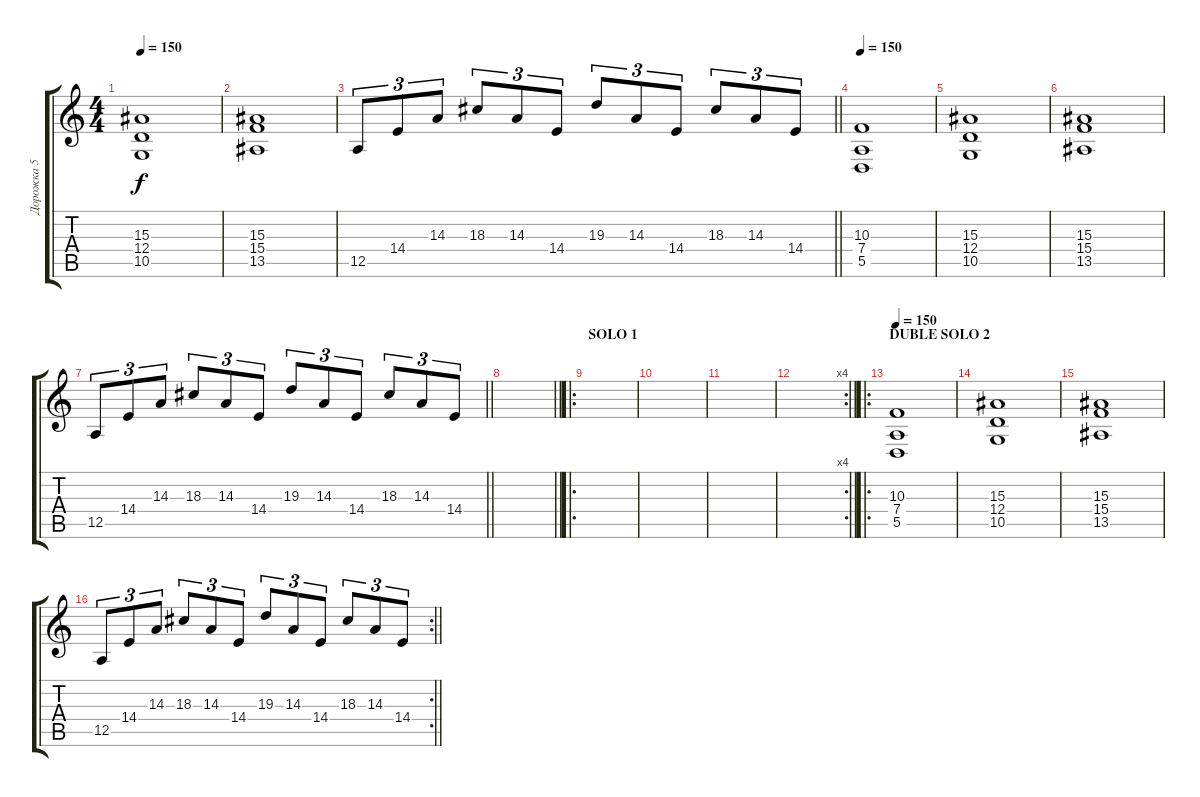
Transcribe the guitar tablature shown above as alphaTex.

\track ("Дорожка 5" "Дорожка 5") {instrument stringensemble2}
\staff {score tabs}
\tuning (E4 B3 G3 D3 A2 E2) {hide}
\ts (4 4)
\tempo 150
\clef g2
\ks c
(15.3 12.4 10.5).1{dy f} |
(15.3 15.4 13.5).1 |
\barLineRight lightlight
12.5.8{tu (3 2) volume 13 instrument stringensemble1} 14.4.8{tu (3 2)} 14.3.8{tu (3 2)} 18.3.8{tu (3 2)} 14.3.8{tu (3 2)} 14.4.8{tu (3 2)} 19.3.8{tu (3 2)} 14.3.8{tu (3 2)} 14.4.8{tu (3 2)} 18.3.8{tu (3 2)} 14.3.8{tu (3 2)} 14.4.8{tu (3 2)} |
\tempo 150
(10.3 7.4 5.5).1{instrument stringensemble2} |
(15.3 12.4 10.5).1 |
(15.3 15.4 13.5).1 |
\barLineRight lightlight
12.5.8{tu (3 2) volume 13 instrument stringensemble1} 14.4.8{tu (3 2)} 14.3.8{tu (3 2)} 18.3.8{tu (3 2)} 14.3.8{tu (3 2)} 14.4.8{tu (3 2)} 19.3.8{tu (3 2)} 14.3.8{tu (3 2)} 14.4.8{tu (3 2)} 18.3.8{tu (3 2)} 14.3.8{tu (3 2)} 14.4.8{tu (3 2)} |
\barLineRight lightlight
|
\ro
\section ("" "SOLO 1")
|
|
|
\rc 4
\barLineRight lightlight
|
\ro
\section ("" "DUBLE SOLO 2")
\tempo 150
(10.3 7.4 5.5).1 |
(15.3 12.4 10.5).1 |
(15.3 15.4 13.5).1 |
\rc 2
\barLineRight lightlight
12.5.8{tu (3 2) volume 13 instrument stringensemble1} 14.4.8{tu (3 2)} 14.3.8{tu (3 2)} 18.3.8{tu (3 2)} 14.3.8{tu (3 2)} 14.4.8{tu (3 2)} 19.3.8{tu (3 2)} 14.3.8{tu (3 2)} 14.4.8{tu (3 2)} 18.3.8{tu (3 2)} 14.3.8{tu (3 2)} 14.4.8{tu (3 2)}
